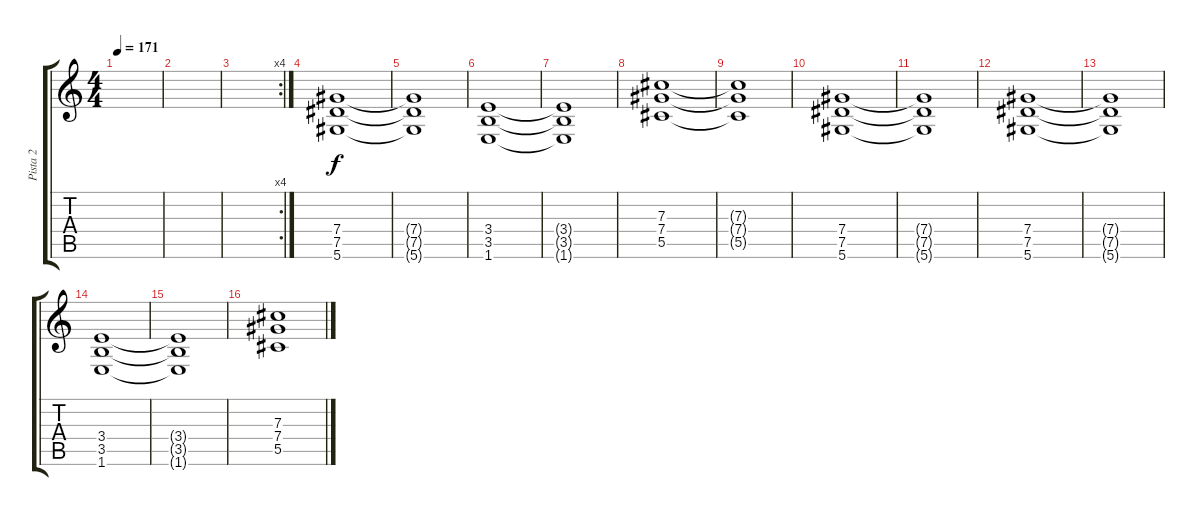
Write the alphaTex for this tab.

\track ("Pista 2" "Pista 2") {instrument distortionguitar}
\staff {score tabs}
\tuning (Eb4 Bb3 Gb3 Db3 Ab2 Eb2) {hide}
\ts (4 4)
\tempo 171
\clef g2
\ks c
|
|
\rc 4
|
(7.4 7.5 5.6).1 |
(7.4{t} 7.5{t} 5.6{t}).1 |
(3.4 3.5 1.6).1 |
(3.4{t} 3.5{t} 1.6{t}).1 |
(7.3 7.4 5.5).1 |
(7.3{t} 7.4{t} 5.5{t}).1 |
(7.4 7.5 5.6).1 |
(7.4{t} 7.5{t} 5.6{t}).1 |
(7.4 7.5 5.6).1 |
(7.4{t} 7.5{t} 5.6{t}).1 |
(3.4 3.5 1.6).1 |
(3.4{t} 3.5{t} 1.6{t}).1 |
(7.3 7.4 5.5).1
